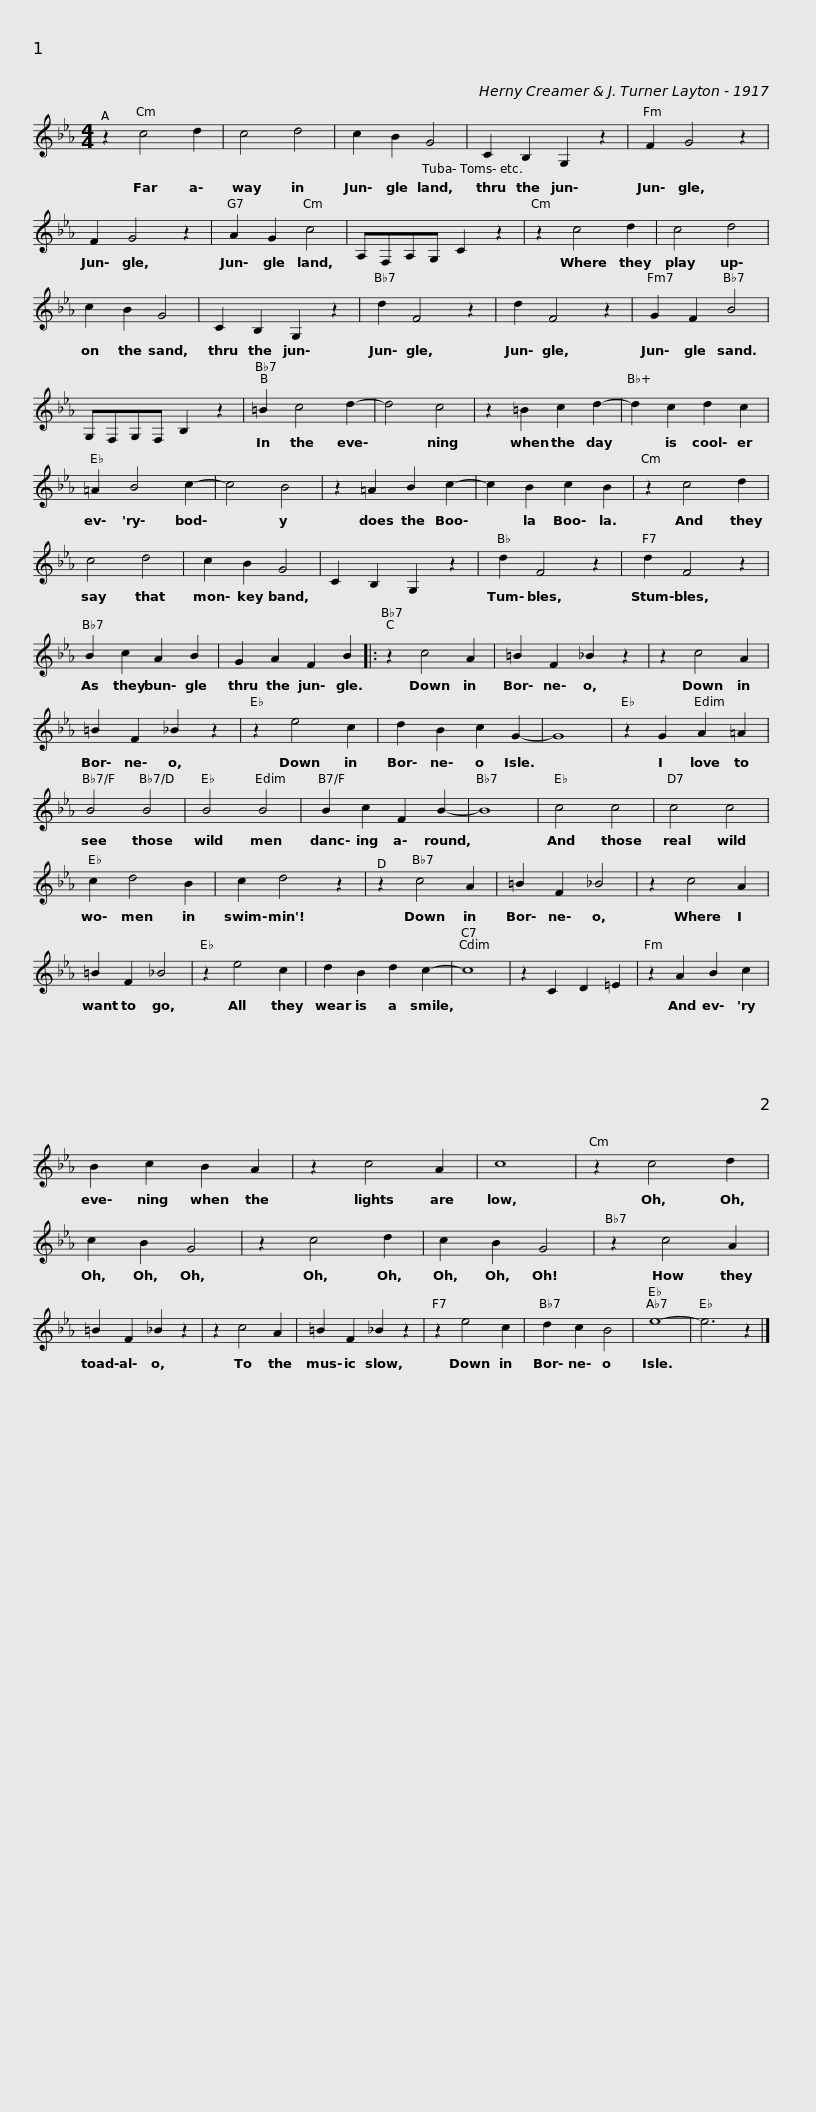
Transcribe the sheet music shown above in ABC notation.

X:1
L:1/8
M:4/4
I:linebreak $
K:Eb
V:1 treble
V:1
 z2 c4 d2 | c4 d4 | c2 B2 G4 | C2 B,2 G,2 z2 |$ F2 G4 z2 | %5
 F2 G4 z2 | A2 G2 c4 | A,F,A,G, C2 z2 |$ z2 c4 d2 | c4 d4 | %10
 c2 B2 G4 | C2 B,2 G,2 z2 |$ d2 F4 z2 | d2 F4 z2 | G2 F2 B4 | %15
 G,F,G,F, B,2 z2 |$ =B2 c4 d2- | d4 c4 | z2 =B2 c2 d2- | d2 c2 d2 c2 |$ %20
 =A2 B4 c2- | c4 B4 | z2 =A2 B2 c2- | c2 B2 c2 B2 |$ z2 c4 d2 | %25
 c4 d4 | c2 B2 G4 | C2 B,2 G,2 z2 |$ d2 F4 z2 | d2 F4 z2 | %30
 B2 c2 A2 B2 | G2 A2 F2 B2 |:$ z2 c4 A2 | =B2 F2 _B2 z2 | z2 c4 A2 | %35
 =B2 F2 _B2 z2 |$ z2 e4 c2 | d2 B2 c2 G2- | G8 | z2 G2 A2 =A2 |$ %40
 B4 B4 | B4 B4 | B2 c2 F2 B2- | B8 |$ c4 c4 | %45
 c4 c4 | c2 d4 B2 | c2 d4 z2 |$ z2 c4 A2 | =B2 F2 _B4 | %50
 z2 c4 A2 | =B2 F2 _B4 |$ z2 e4 c2 | d2 B2 d2 c2- | c8 | %55
 z2 C2 D2 =E2 |$ z2 A2 B2 c2 | B2 c2 B2 A2 | z2 c4 A2 | c8 |$ %60
 z2 c4 d2 | c2 B2 G4 | z2 c4 d2 | c2 B2 G4 |$ z2 c4 A2 | %65
 =B2 F2 _B2 z2 | z2 c4 A2 | =B2 F2 _B2 z2 |$ z2 e4 c2 | d2 c2 B4 | %70
 e8- | e6 z2 |] %72
